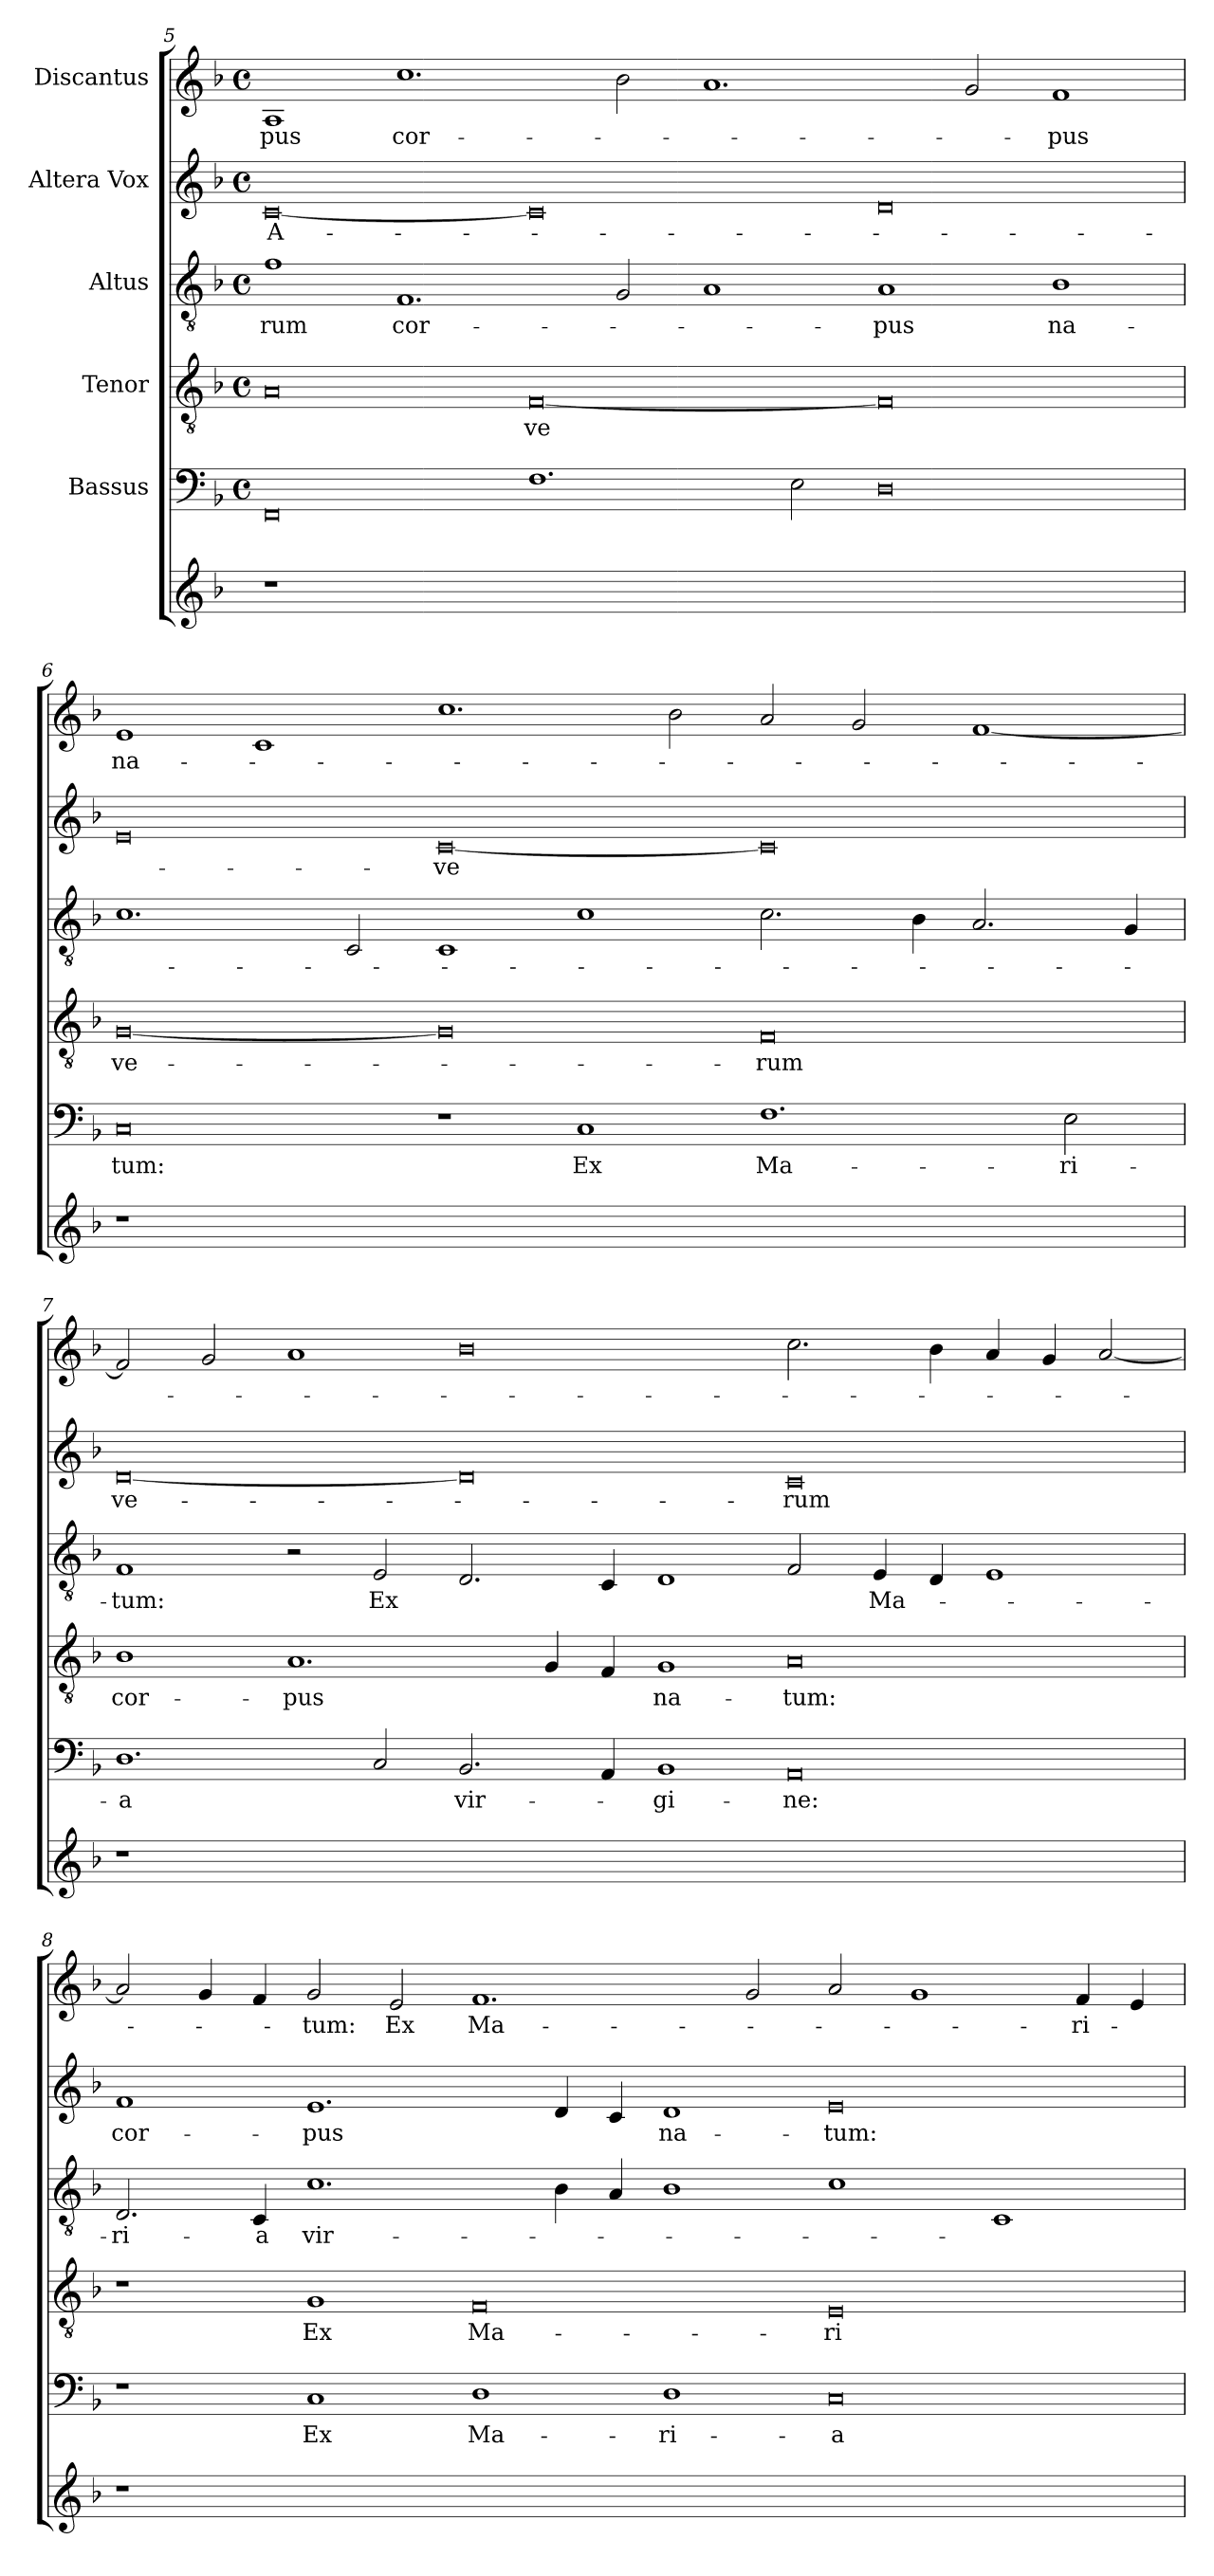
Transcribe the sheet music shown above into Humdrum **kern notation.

**kern	**kern	**text	**kern	**text	**kern	**text	**kern	**text	**kern	**text
*part6	*part5	*part5	*part4	*part4	*part3	*part3	*part2	*part2	*part1	*part1
*staff6	*staff5	*staff5	*staff4	*staff4	*staff3	*staff3	*staff2	*staff2	*staff1	*staff1
*	*I"Bassus	*	*I"Tenor	*	*I"Altus	*	*I"Altera Vox	*	*I"Discantus	*
!!LO:LB:g=z
*clefG2	*clefF4	*	*clefGv2	*	*clefGv2	*	*clefG2	*	*clefG2	*
*k[b-]	*k[b-]	*	*k[b-]	*	*k[b-]	*	*k[b-]	*	*k[b-]	*
*F:	*F:	*	*F:	*	*F:	*	*F:	*	*F:	*
*	*M4/4	*	*M4/4	*	*M4/4	*	*M4/4	*	*M4/4	*
*	*met(c)	*	*met(c)	*	*met(c)	*	*met(c)	*	*met(c)	*
=5	=5	=5	=5	=5	=5	=5	=5	=5	=5	=5
!	!	!	!	!	!	!LO:LY:b	!	!LO:LY:b	!	!LO:LY:b
1r	0FF	.	0A	.	1f	-rum	[0c	A-	1A	-pus
!	!	!	!	!	!	!LO:LY:b	!	!	!	!LO:LY:b
00ryy	.	.	.	.	1.F	cor-	.	.	1.cc	cor-
!	!	!	!	!LO:LY:b	!	!	!	!	!	!
.	1.F	.	[0F	-ve	.	.	0c]	.	.	.
.	.	.	.	.	2G/	.	.	.	2b-\	.
.	.	.	.	.	1A	.	.	.	1.a	.
.	2E\	.	.	.	.	.	.	.	.	.
!	!	!	!	!	!	!LO:LY:b	!	!	!	!
.	0D	.	0F]	.	1A	-pus	0d	.	.	.
.	.	.	.	.	.	.	.	.	2g/	.
!	!	!	!	!	!	!LO:LY:b	!	!	!	!LO:LY:b
1ryy	.	.	.	.	1B-	na-	.	.	1f	-pus
=6	=6	=6	=6	=6	=6	=6	=6	=6	=6	=6
!	!	!LO:LY:b	!	!LO:LY:b	!	!	!	!	!	!LO:LY:b
1r	0C	-tum:	[0G	ve-	1.c	.	0e	.	1e	na-
00ryy	.	.	.	.	.	.	.	.	1c	.
.	.	.	.	.	2C/	.	.	.	.	.
!	!	!	!	!	!	!	!	!LO:LY:b	!	!
.	1r	.	0G]	.	1C	.	[0c	-ve	1.cc	.
!	!	!LO:LY:b	!	!	!	!	!	!	!	!
.	1C	Ex	.	.	1c	.	.	.	.	.
.	.	.	.	.	.	.	.	.	2b-\	.
!	!	!LO:LY:b	!	!LO:LY:b	!	!	!	!	!	!
.	1.F	Ma-	0F	-rum	2.c\	.	0c]	.	2a/	.
.	.	.	.	.	.	.	.	.	2g/	.
.	.	.	.	.	4B-\	.	.	.	.	.
1ryy	.	.	.	.	2.A/	.	.	.	[1f	.
!	!	!LO:LY:b	!	!	!	!	!	!	!	!
.	2E\	-ri-	.	.	.	.	.	.	.	.
.	.	.	.	.	4G/	.	.	.	.	.
!!LO:PB:g=z
=7	=7	=7	=7	=7	=7	=7	=7	=7	=7	=7
!	!	!LO:LY:b	!	!LO:LY:b	!	!LO:LY:b	!	!LO:LY:b	!	!
1r	1.D	-a	1B-	cor-	1F	-tum:	[0d	ve-	2f/]	.
.	.	.	.	.	.	.	.	.	2g/	.
!	!	!	!	!LO:LY:b	!	!	!	!	!	!
00ryy	.	.	1.A	-pus	2r	.	.	.	1a	.
!	!	!	!	!	!	!LO:LY:b	!	!	!	!
.	2C/	.	.	.	2E/	Ex	.	.	.	.
!	!	!LO:LY:b	!	!	!	!	!	!	!	!
.	2.BB-/	vir-	.	.	2.D/	.	0d]	.	0b-	.
.	.	.	4G/	.	.	.	.	.	.	.
.	4AA/	.	4F/	.	4C/	.	.	.	.	.
!	!	!LO:LY:b	!	!LO:LY:b	!	!	!	!	!	!
.	1BB-	-gi-	1G	na-	1D	.	.	.	.	.
!	!	!LO:LY:b	!	!LO:LY:b	!	!	!	!LO:LY:b	!	!
.	0AA	-ne:	0A	-tum:	2F/	.	0c	-rum	2.cc\	.
!	!	!	!	!	!	!LO:LY:b	!	!	!	!
.	.	.	.	.	4E/	Ma-	.	.	.	.
.	.	.	.	.	4D/	.	.	.	4b-\	.
1ryy	.	.	.	.	1E	.	.	.	4a/	.
.	.	.	.	.	.	.	.	.	4g/	.
.	.	.	.	.	.	.	.	.	[2a/	.
=8	=8	=8	=8	=8	=8	=8	=8	=8	=8	=8
!	!	!	!	!	!	!LO:LY:b	!	!LO:LY:b	!	!
1r	1r	.	1r	.	2.D/	-ri-	1f	cor-	2a/]	.
.	.	.	.	.	.	.	.	.	4g/	.
!	!	!	!	!	!	!LO:LY:b	!	!	!	!
.	.	.	.	.	4C/	-a	.	.	4f/	.
!	!	!LO:LY:b	!	!LO:LY:b	!	!LO:LY:b	!	!LO:LY:b	!	!LO:LY:b
00ryy	1C	Ex	1G	Ex	1.c	vir-	1.e	-pus	2g/	-tum:
!	!	!	!	!	!	!	!	!	!	!LO:LY:b
.	.	.	.	.	.	.	.	.	2e/	Ex
!	!	!LO:LY:b	!	!LO:LY:b	!	!	!	!	!	!LO:LY:b
.	1D	Ma-	0F	Ma-	.	.	.	.	1.f	Ma-
.	.	.	.	.	4B-\	.	4d/	.	.	.
.	.	.	.	.	4A/	.	4c/	.	.	.
!	!	!LO:LY:b	!	!	!	!	!	!LO:LY:b	!	!
.	1D	-ri-	.	.	1B-	.	1d	na-	.	.
.	.	.	.	.	.	.	.	.	2g/	.
!	!	!LO:LY:b	!	!LO:LY:b	!	!	!	!LO:LY:b	!	!
.	0C	-a	0E	-ri-	1c	.	0e	-tum:	2a/	.
.	.	.	.	.	.	.	.	.	1g	.
1ryy	.	.	.	.	1C	.	.	.	.	.
!	!	!	!	!	!	!	!	!	!	!LO:LY:b
.	.	.	.	.	.	.	.	.	4f/	-ri-
.	.	.	.	.	.	.	.	.	4e/	.
=	=	=	=	=	=	=	=	=	=	=
*-	*-	*-	*-	*-	*-	*-	*-	*-	*-	*-
